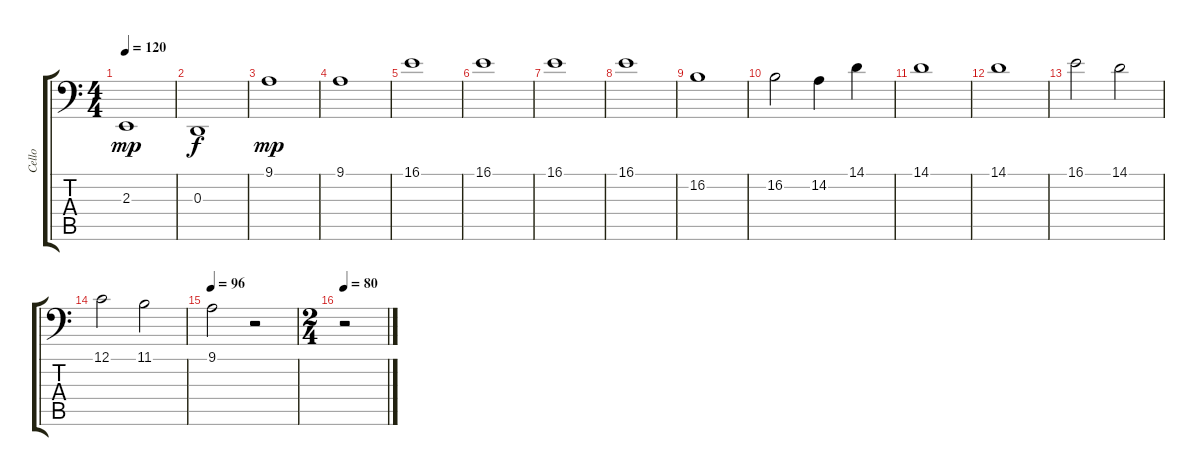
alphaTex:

\track ("Cello" "Cello") {instrument cello}
\staff {score tabs}
\tuning (C3 G2 D2 A1 E1 B0) {hide}
\ts (4 4)
\tempo 120
\clef f4
\ks c
2.3.1{dy mp} |
0.3.1{dy f} |
9.1.1{dy mp} |
9.1.1 |
16.1.1 |
16.1.1 |
16.1.1 |
16.1.1 |
16.2.1 |
16.2.2 14.2.4 14.1.4 |
14.1.1 |
14.1.1 |
16.1.2 14.1.2 |
12.1.2 11.1.2 |
\tempo 96
9.1.2 r.2 |
\ts (2 4)
\tempo 80
r.2
